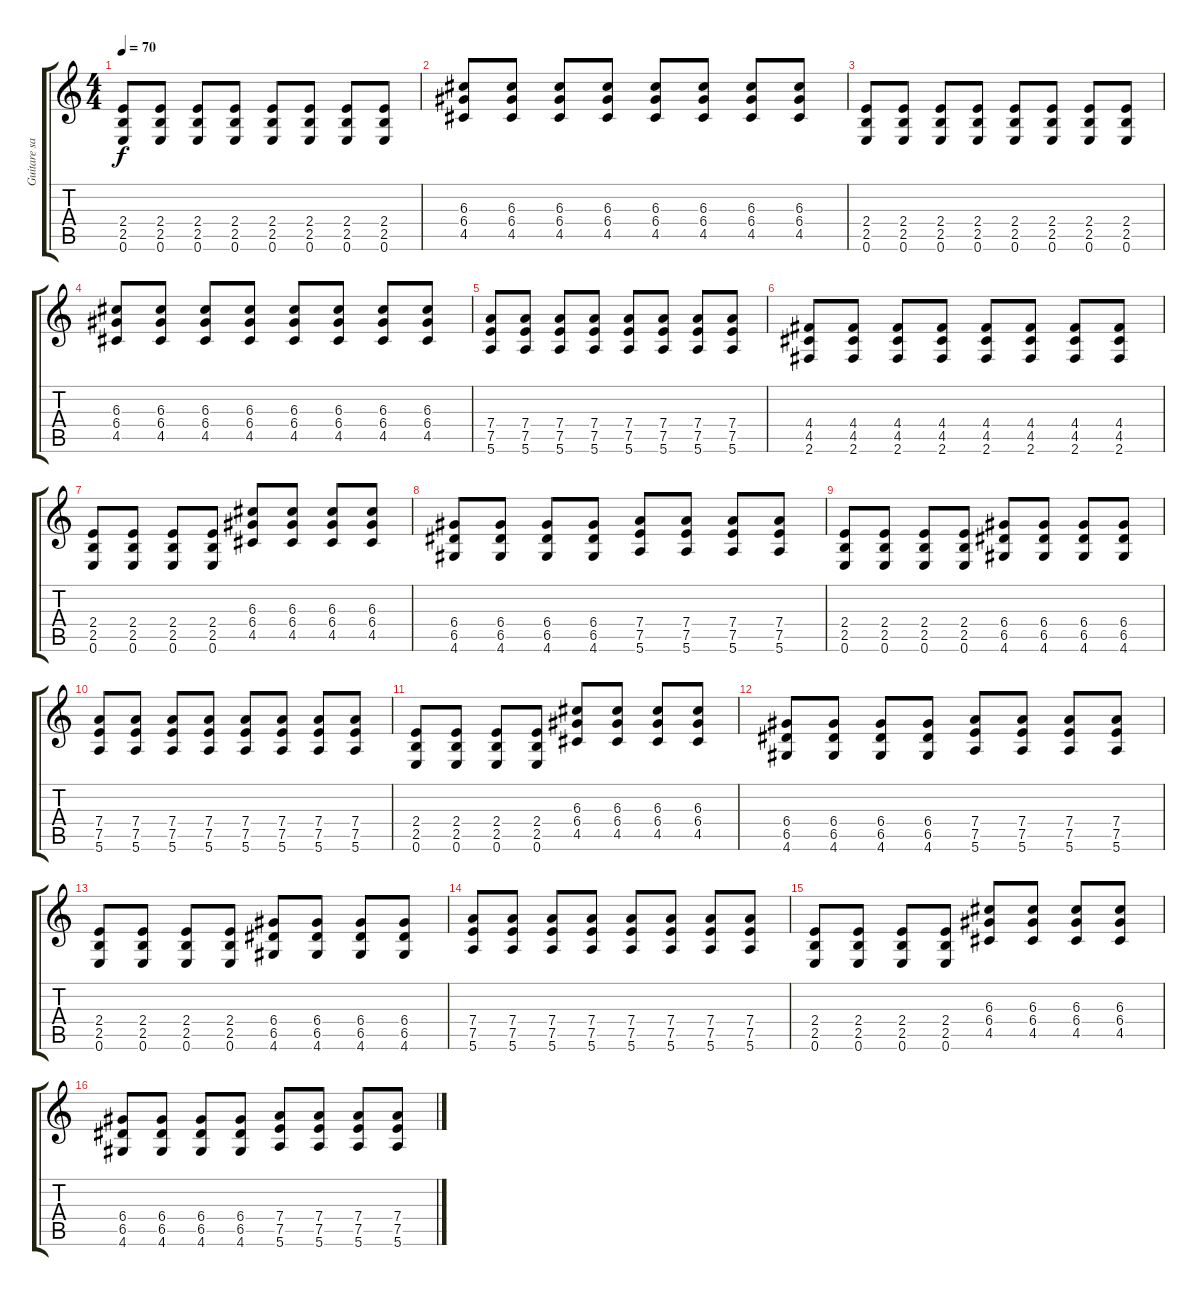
\track ("Guitare saturée" "Guitare sa") {instrument distortionguitar}
\staff {score tabs}
\tuning (E4 B3 G3 D3 A2 E2) {hide}
\ts (4 4)
\tempo 70
\clef g2
\ks c
(2.4 2.5 0.6).8{dy f} (2.4 2.5 0.6).8 (2.4 2.5 0.6).8 (2.4 2.5 0.6).8 (2.4 2.5 0.6).8 (2.4 2.5 0.6).8 (2.4 2.5 0.6).8 (2.4 2.5 0.6).8 |
(6.3 6.4 4.5).8 (6.3 6.4 4.5).8 (6.3 6.4 4.5).8 (6.3 6.4 4.5).8 (6.3 6.4 4.5).8 (6.3 6.4 4.5).8 (6.3 6.4 4.5).8 (6.3 6.4 4.5).8 |
(2.4 2.5 0.6).8 (2.4 2.5 0.6).8 (2.4 2.5 0.6).8 (2.4 2.5 0.6).8 (2.4 2.5 0.6).8 (2.4 2.5 0.6).8 (2.4 2.5 0.6).8 (2.4 2.5 0.6).8 |
(6.3 6.4 4.5).8 (6.3 6.4 4.5).8 (6.3 6.4 4.5).8 (6.3 6.4 4.5).8 (6.3 6.4 4.5).8 (6.3 6.4 4.5).8 (6.3 6.4 4.5).8 (6.3 6.4 4.5).8 |
(7.4 7.5 5.6).8 (7.4 7.5 5.6).8 (7.4 7.5 5.6).8 (7.4 7.5 5.6).8 (7.4 7.5 5.6).8 (7.4 7.5 5.6).8 (7.4 7.5 5.6).8 (7.4 7.5 5.6).8 |
(4.4 4.5 2.6).8 (4.4 4.5 2.6).8 (4.4 4.5 2.6).8 (4.4 4.5 2.6).8 (4.4 4.5 2.6).8 (4.4 4.5 2.6).8 (4.4 4.5 2.6).8 (4.4 4.5 2.6).8 |
(2.4 2.5 0.6).8 (2.4 2.5 0.6).8 (2.4 2.5 0.6).8 (2.4 2.5 0.6).8 (6.3 6.4 4.5).8 (6.3 6.4 4.5).8 (6.3 6.4 4.5).8 (6.3 6.4 4.5).8 |
(6.4 6.5 4.6).8 (6.4 6.5 4.6).8 (6.4 6.5 4.6).8 (6.4 6.5 4.6).8 (7.4 7.5 5.6).8 (7.4 7.5 5.6).8 (7.4 7.5 5.6).8 (7.4 7.5 5.6).8 |
(2.4 2.5 0.6).8 (2.4 2.5 0.6).8 (2.4 2.5 0.6).8 (2.4 2.5 0.6).8 (6.4 6.5 4.6).8 (6.4 6.5 4.6).8 (6.4 6.5 4.6).8 (6.4 6.5 4.6).8 |
(7.4 7.5 5.6).8 (7.4 7.5 5.6).8 (7.4 7.5 5.6).8 (7.4 7.5 5.6).8 (7.4 7.5 5.6).8 (7.4 7.5 5.6).8 (7.4 7.5 5.6).8 (7.4 7.5 5.6).8 |
(2.4 2.5 0.6).8 (2.4 2.5 0.6).8 (2.4 2.5 0.6).8 (2.4 2.5 0.6).8 (6.3 6.4 4.5).8 (6.3 6.4 4.5).8 (6.3 6.4 4.5).8 (6.3 6.4 4.5).8 |
(6.4 6.5 4.6).8 (6.4 6.5 4.6).8 (6.4 6.5 4.6).8 (6.4 6.5 4.6).8 (7.4 7.5 5.6).8 (7.4 7.5 5.6).8 (7.4 7.5 5.6).8 (7.4 7.5 5.6).8 |
(2.4 2.5 0.6).8 (2.4 2.5 0.6).8 (2.4 2.5 0.6).8 (2.4 2.5 0.6).8 (6.4 6.5 4.6).8 (6.4 6.5 4.6).8 (6.4 6.5 4.6).8 (6.4 6.5 4.6).8 |
(7.4 7.5 5.6).8 (7.4 7.5 5.6).8 (7.4 7.5 5.6).8 (7.4 7.5 5.6).8 (7.4 7.5 5.6).8 (7.4 7.5 5.6).8 (7.4 7.5 5.6).8 (7.4 7.5 5.6).8 |
(2.4 2.5 0.6).8 (2.4 2.5 0.6).8 (2.4 2.5 0.6).8 (2.4 2.5 0.6).8 (6.3 6.4 4.5).8 (6.3 6.4 4.5).8 (6.3 6.4 4.5).8 (6.3 6.4 4.5).8 |
(6.4 6.5 4.6).8 (6.4 6.5 4.6).8 (6.4 6.5 4.6).8 (6.4 6.5 4.6).8 (7.4 7.5 5.6).8 (7.4 7.5 5.6).8 (7.4 7.5 5.6).8 (7.4 7.5 5.6).8
